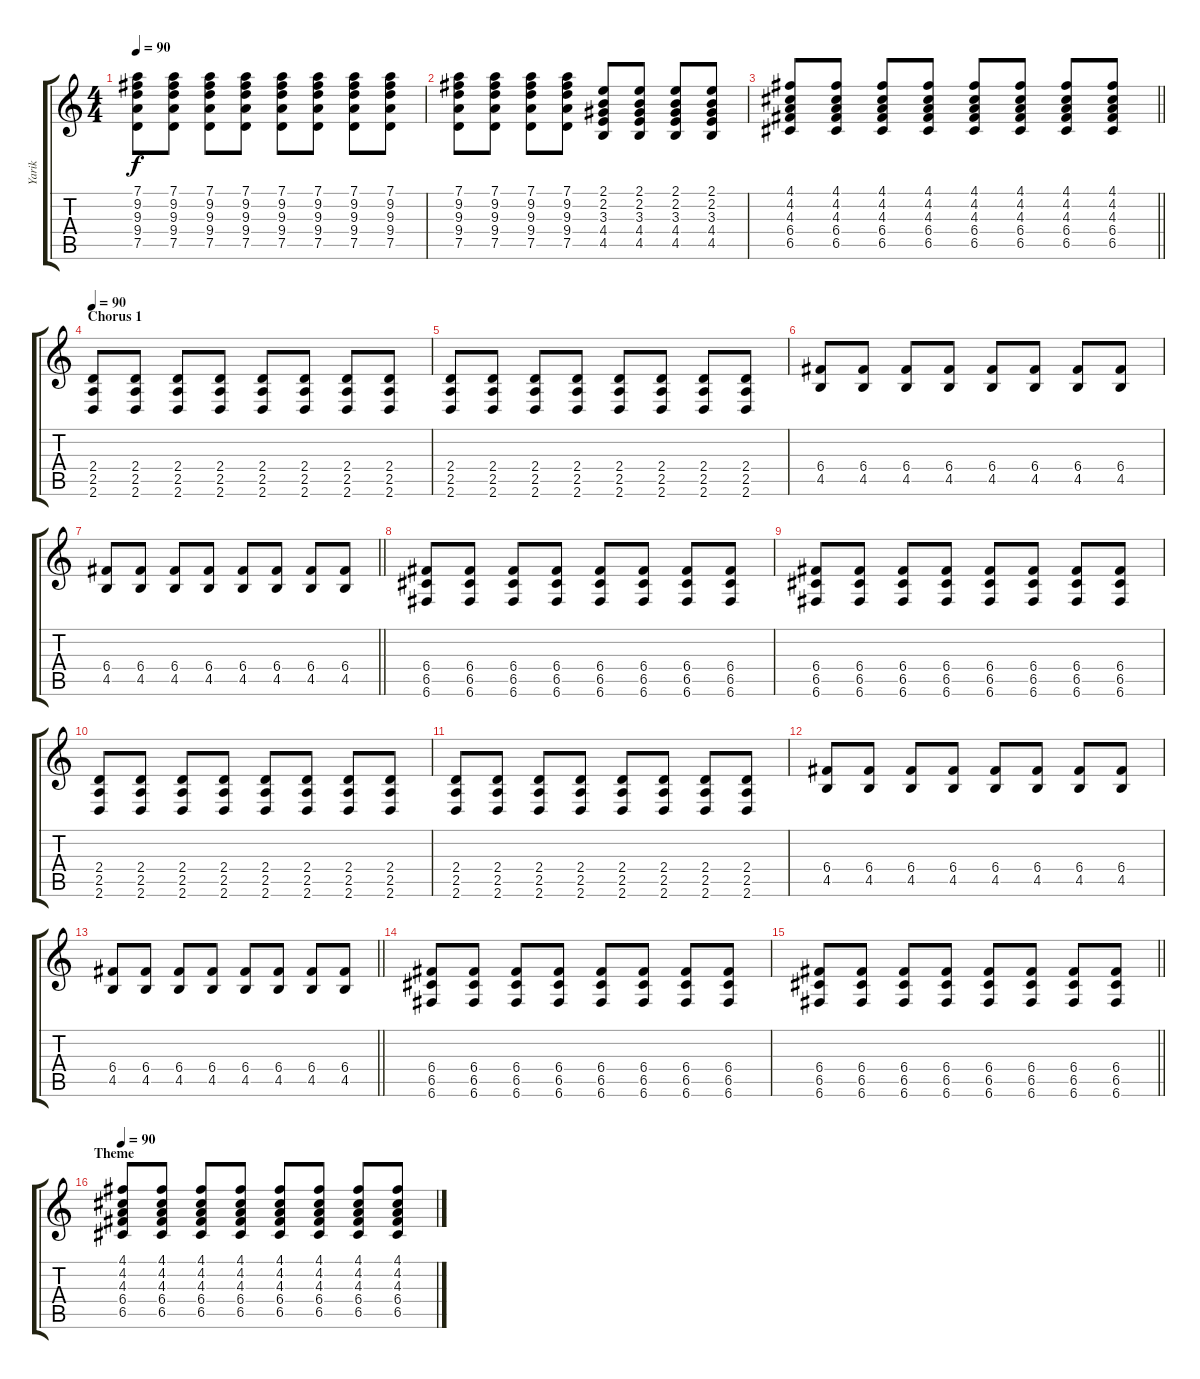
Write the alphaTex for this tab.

\track ("Yarik" "Yarik") {instrument electricguitarclean}
\staff {score tabs}
\tuning (D4 A3 F3 C3 G2 C2) {hide}
\ts (4 4)
\tempo 90
\clef g2
\ks c
(7.1 9.2 9.3 9.4 7.5).8{dy f} (7.1 9.2 9.3 9.4 7.5).8 (7.1 9.2 9.3 9.4 7.5).8 (7.1 9.2 9.3 9.4 7.5).8 (7.1 9.2 9.3 9.4 7.5).8 (7.1 9.2 9.3 9.4 7.5).8 (7.1 9.2 9.3 9.4 7.5).8 (7.1 9.2 9.3 9.4 7.5).8 |
(7.1 9.2 9.3 9.4 7.5).8 (7.1 9.2 9.3 9.4 7.5).8 (7.1 9.2 9.3 9.4 7.5).8 (7.1 9.2 9.3 9.4 7.5).8 (2.1 2.2 3.3 4.4 4.5).8 (2.1 2.2 3.3 4.4 4.5).8 (2.1 2.2 3.3 4.4 4.5).8 (2.1 2.2 3.3 4.4 4.5).8 |
\barLineRight lightlight
(4.1 4.2 4.3 6.4 6.5).8 (4.1 4.2 4.3 6.4 6.5).8 (4.1 4.2 4.3 6.4 6.5).8 (4.1 4.2 4.3 6.4 6.5).8 (4.1 4.2 4.3 6.4 6.5).8 (4.1 4.2 4.3 6.4 6.5).8 (4.1 4.2 4.3 6.4 6.5).8 (4.1 4.2 4.3 6.4 6.5).8 |
\section ("" "Chorus 1")
\tempo 90
(2.4 2.5 2.6).8{instrument overdrivenguitar} (2.4 2.5 2.6).8 (2.4 2.5 2.6).8 (2.4 2.5 2.6).8 (2.4 2.5 2.6).8 (2.4 2.5 2.6).8 (2.4 2.5 2.6).8 (2.4 2.5 2.6).8 |
(2.4 2.5 2.6).8 (2.4 2.5 2.6).8 (2.4 2.5 2.6).8 (2.4 2.5 2.6).8 (2.4 2.5 2.6).8 (2.4 2.5 2.6).8 (2.4 2.5 2.6).8 (2.4 2.5 2.6).8 |
(6.4 4.5).8 (6.4 4.5).8 (6.4 4.5).8 (6.4 4.5).8 (6.4 4.5).8 (6.4 4.5).8 (6.4 4.5).8 (6.4 4.5).8 |
\barLineRight lightlight
(6.4 4.5).8 (6.4 4.5).8 (6.4 4.5).8 (6.4 4.5).8 (6.4 4.5).8 (6.4 4.5).8 (6.4 4.5).8 (6.4 4.5).8 |
(6.4 6.5 6.6).8 (6.4 6.5 6.6).8 (6.4 6.5 6.6).8 (6.4 6.5 6.6).8 (6.4 6.5 6.6).8 (6.4 6.5 6.6).8 (6.4 6.5 6.6).8 (6.4 6.5 6.6).8 |
(6.4 6.5 6.6).8 (6.4 6.5 6.6).8 (6.4 6.5 6.6).8 (6.4 6.5 6.6).8 (6.4 6.5 6.6).8 (6.4 6.5 6.6).8 (6.4 6.5 6.6).8 (6.4 6.5 6.6).8 |
(2.4 2.5 2.6).8 (2.4 2.5 2.6).8 (2.4 2.5 2.6).8 (2.4 2.5 2.6).8 (2.4 2.5 2.6).8 (2.4 2.5 2.6).8 (2.4 2.5 2.6).8 (2.4 2.5 2.6).8 |
(2.4 2.5 2.6).8 (2.4 2.5 2.6).8 (2.4 2.5 2.6).8 (2.4 2.5 2.6).8 (2.4 2.5 2.6).8 (2.4 2.5 2.6).8 (2.4 2.5 2.6).8 (2.4 2.5 2.6).8 |
(6.4 4.5).8 (6.4 4.5).8 (6.4 4.5).8 (6.4 4.5).8 (6.4 4.5).8 (6.4 4.5).8 (6.4 4.5).8 (6.4 4.5).8 |
\barLineRight lightlight
(6.4 4.5).8 (6.4 4.5).8 (6.4 4.5).8 (6.4 4.5).8 (6.4 4.5).8 (6.4 4.5).8 (6.4 4.5).8 (6.4 4.5).8 |
(6.4 6.5 6.6).8 (6.4 6.5 6.6).8 (6.4 6.5 6.6).8 (6.4 6.5 6.6).8 (6.4 6.5 6.6).8 (6.4 6.5 6.6).8 (6.4 6.5 6.6).8 (6.4 6.5 6.6).8 |
\barLineRight lightlight
(6.4 6.5 6.6).8 (6.4 6.5 6.6).8 (6.4 6.5 6.6).8 (6.4 6.5 6.6).8 (6.4 6.5 6.6).8 (6.4 6.5 6.6).8 (6.4 6.5 6.6).8 (6.4 6.5 6.6).8 |
\section ("" "Theme")
\tempo 90
(4.1 4.2 4.3 6.4 6.5).8{instrument electricguitarclean} (4.1 4.2 4.3 6.4 6.5).8 (4.1 4.2 4.3 6.4 6.5).8 (4.1 4.2 4.3 6.4 6.5).8 (4.1 4.2 4.3 6.4 6.5).8 (4.1 4.2 4.3 6.4 6.5).8 (4.1 4.2 4.3 6.4 6.5).8 (4.1 4.2 4.3 6.4 6.5).8
